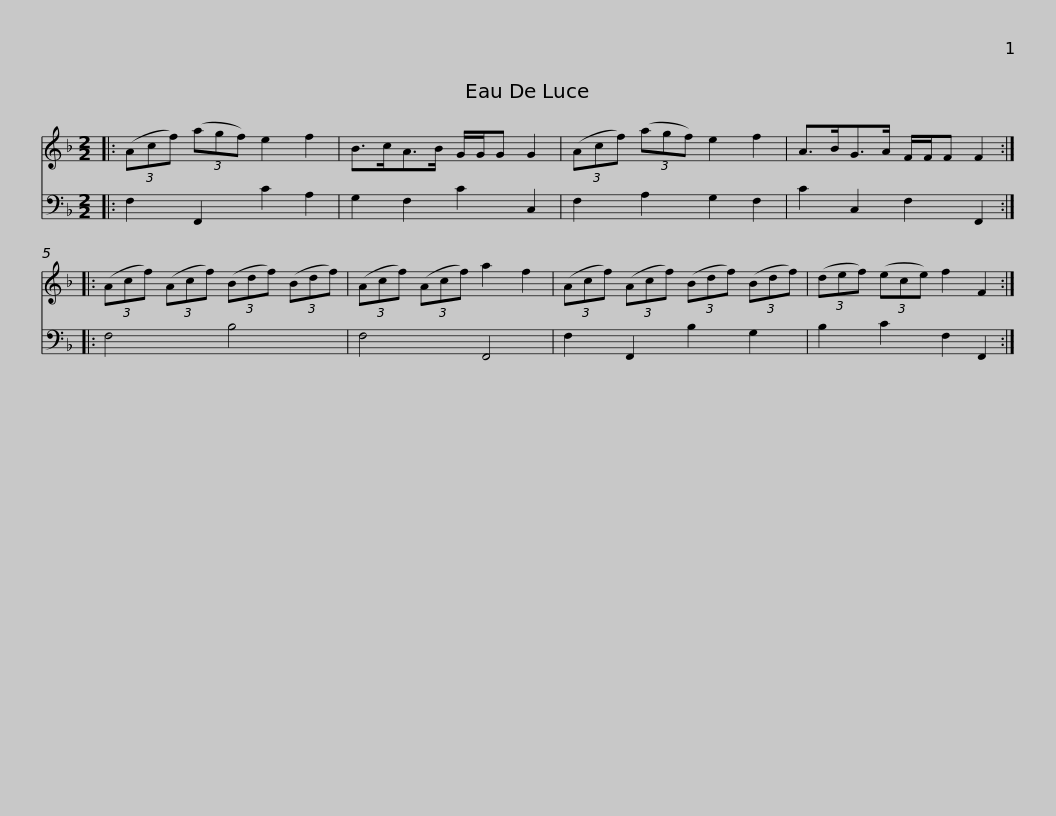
X:1
%%score 1 2
L:1/8
M:2/2
I:linebreak $
K:F
V:1 treble
V:2 bass
V:1
|: (3(Acf) (3(agf) e2 f2 | B>cA>B G/G/G G2 | (3(Acf) (3(agf) e2 f2 | A>BG>A F/F/F F2 ::$ (3(Acf) (3(Acf) (3(Bdf) (3(Bdf) | %5
 (3(Acf) (3(Acf) a2 f2 | (3(Acf) (3(Acf) (3(Bdf) (3(Bdf) | (3(def) (3(ece) f2 F2 :| %8
V:2
|: F,2 F,,2 C2 A,2 | G,2 F,2 C2 C,2 | F,2 A,2 G,2 F,2 | C2 C,2 F,2 F,,2 ::$ F,4 B,4 | %5
 F,4 F,,4 | F,2 F,,2 B,2 G,2 | B,2 C2 F,2 F,,2 :| %8
